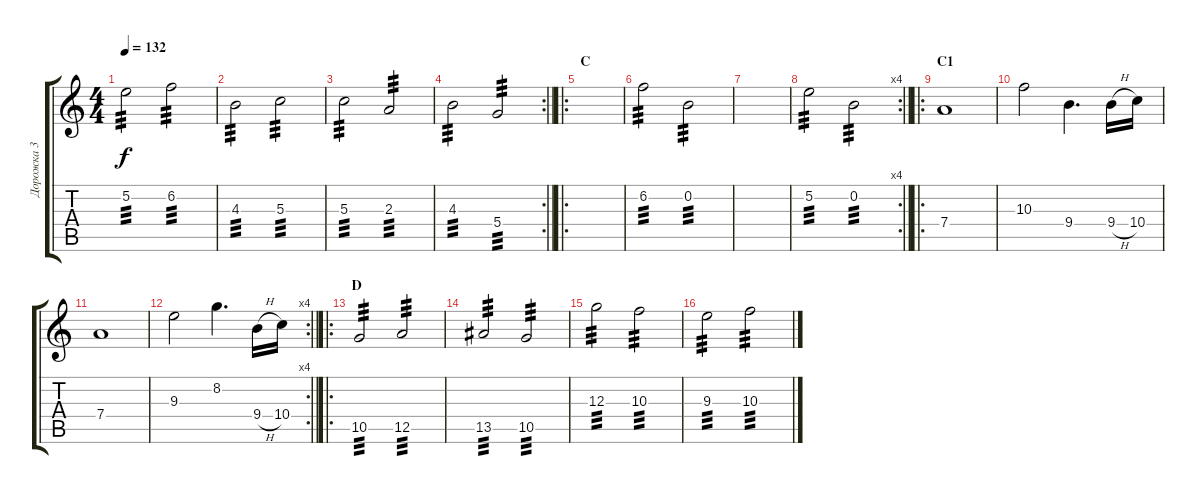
\track ("Дорожка 3" "Дорожка 3") {instrument overdrivenguitar}
\staff {score tabs}
\tuning (E4 B3 G3 D3 A2 E2) {hide}
\ts (4 4)
\tempo 132
\clef g2
\ks c
5.2.2{tp 3 dy f} 6.2.2{tp 3} |
4.3.2{tp 3} 5.3.2{tp 3} |
5.3.2{tp 3} 2.3.2{tp 3} |
\rc 2
\barLineRight lightlight
4.3.2{tp 3} 5.4.2{tp 3} |
\ro
\section ("" "C")
|
6.2.2{tp 3} 0.2.2{tp 3} |
|
\rc 4
\barLineRight lightlight
5.2.2{tp 3} 0.2.2{tp 3} |
\ro
\section ("" "C1")
7.4.1 |
10.3.2 9.4.4{d} 9.4{h}.16 10.4.16 |
7.4.1 |
\rc 4
\barLineRight lightlight
9.3.2 8.2.4{d} 9.4{h}.16 10.4.16 |
\ro
\section ("" "D")
10.5.2{tp 3} 12.5.2{tp 3} |
13.5.2{tp 3} 10.5.2{tp 3} |
12.3.2{tp 3} 10.3.2{tp 3} |
9.3.2{tp 3} 10.3.2{tp 3}
